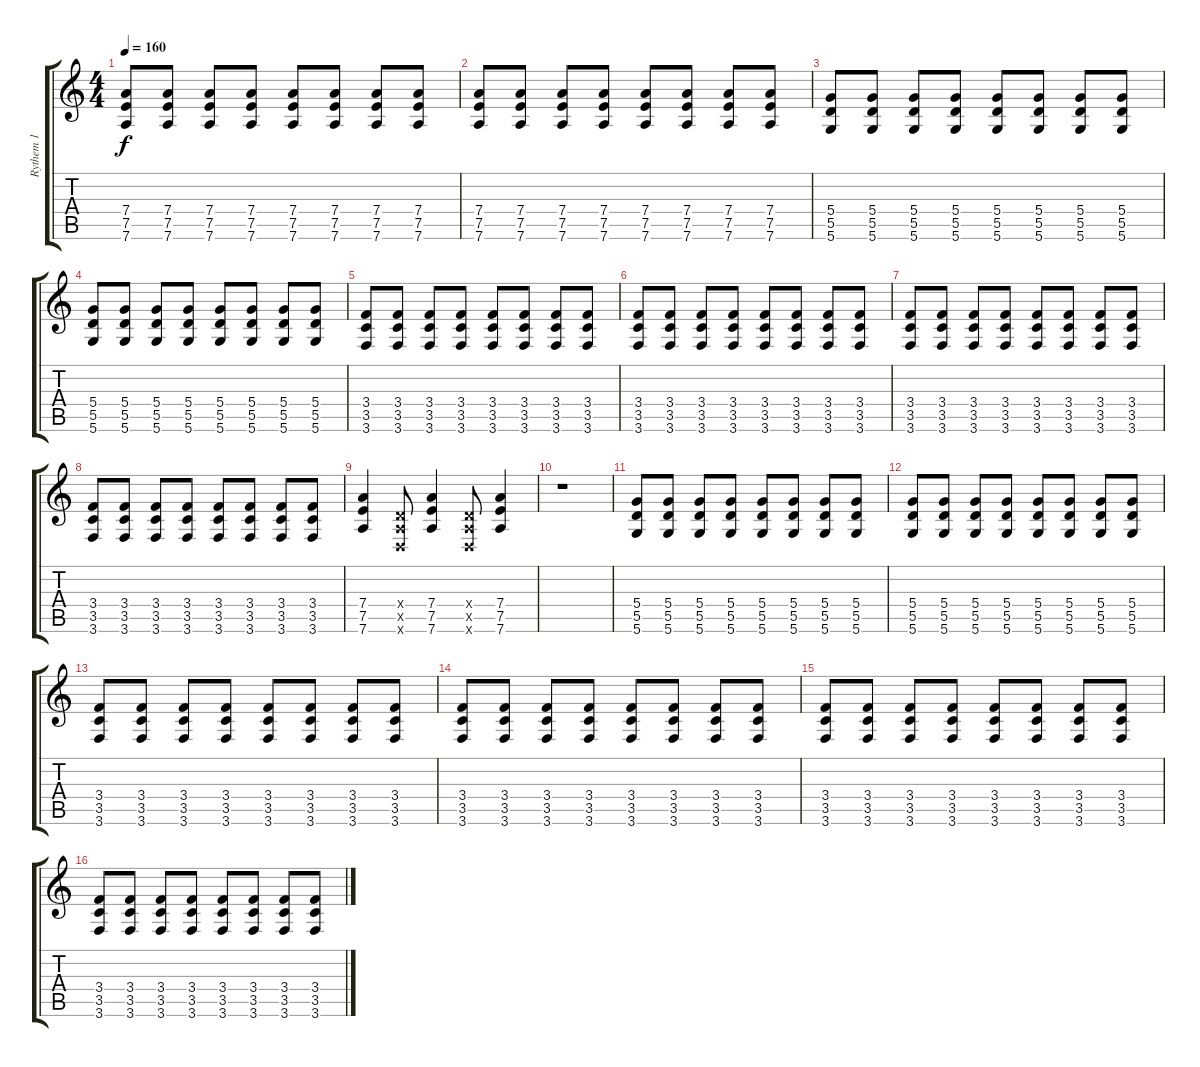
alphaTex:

\track ("Rythem 1" "Rythem 1") {instrument distortionguitar}
\staff {score tabs}
\tuning (E4 B3 G3 D3 A2 D2) {hide}
\ts (4 4)
\tempo 160
\clef g2
\ks c
(7.4 7.5 7.6).8{dy f} (7.4 7.5 7.6).8 (7.4 7.5 7.6).8 (7.4 7.5 7.6).8 (7.4 7.5 7.6).8 (7.4 7.5 7.6).8 (7.4 7.5 7.6).8 (7.4 7.5 7.6).8 |
(7.4 7.5 7.6).8 (7.4 7.5 7.6).8 (7.4 7.5 7.6).8 (7.4 7.5 7.6).8 (7.4 7.5 7.6).8 (7.4 7.5 7.6).8 (7.4 7.5 7.6).8 (7.4 7.5 7.6).8 |
(5.4 5.5 5.6).8 (5.4 5.5 5.6).8 (5.4 5.5 5.6).8 (5.4 5.5 5.6).8 (5.4 5.5 5.6).8 (5.4 5.5 5.6).8 (5.4 5.5 5.6).8 (5.4 5.5 5.6).8 |
(5.4 5.5 5.6).8 (5.4 5.5 5.6).8 (5.4 5.5 5.6).8 (5.4 5.5 5.6).8 (5.4 5.5 5.6).8 (5.4 5.5 5.6).8 (5.4 5.5 5.6).8 (5.4 5.5 5.6).8 |
(3.4 3.5 3.6).8 (3.4 3.5 3.6).8 (3.4 3.5 3.6).8 (3.4 3.5 3.6).8 (3.4 3.5 3.6).8 (3.4 3.5 3.6).8 (3.4 3.5 3.6).8 (3.4 3.5 3.6).8 |
(3.4 3.5 3.6).8 (3.4 3.5 3.6).8 (3.4 3.5 3.6).8 (3.4 3.5 3.6).8 (3.4 3.5 3.6).8 (3.4 3.5 3.6).8 (3.4 3.5 3.6).8 (3.4 3.5 3.6).8 |
(3.4 3.5 3.6).8 (3.4 3.5 3.6).8 (3.4 3.5 3.6).8 (3.4 3.5 3.6).8 (3.4 3.5 3.6).8 (3.4 3.5 3.6).8 (3.4 3.5 3.6).8 (3.4 3.5 3.6).8 |
(3.4 3.5 3.6).8 (3.4 3.5 3.6).8 (3.4 3.5 3.6).8 (3.4 3.5 3.6).8 (3.4 3.5 3.6).8 (3.4 3.5 3.6).8 (3.4 3.5 3.6).8 (3.4 3.5 3.6).8 |
(7.4 7.5 7.6).4 (0.4{x} 0.5{x} 0.6{x}).8 (7.4 7.5 7.6).4 (0.4{x} 0.5{x} 0.6{x}).8 (7.4 7.5 7.6).4 |
r.1 |
(5.4 5.5 5.6).8 (5.4 5.5 5.6).8 (5.4 5.5 5.6).8 (5.4 5.5 5.6).8 (5.4 5.5 5.6).8 (5.4 5.5 5.6).8 (5.4 5.5 5.6).8 (5.4 5.5 5.6).8 |
(5.4 5.5 5.6).8 (5.4 5.5 5.6).8 (5.4 5.5 5.6).8 (5.4 5.5 5.6).8 (5.4 5.5 5.6).8 (5.4 5.5 5.6).8 (5.4 5.5 5.6).8 (5.4 5.5 5.6).8 |
(3.4 3.5 3.6).8 (3.4 3.5 3.6).8 (3.4 3.5 3.6).8 (3.4 3.5 3.6).8 (3.4 3.5 3.6).8 (3.4 3.5 3.6).8 (3.4 3.5 3.6).8 (3.4 3.5 3.6).8 |
(3.4 3.5 3.6).8 (3.4 3.5 3.6).8 (3.4 3.5 3.6).8 (3.4 3.5 3.6).8 (3.4 3.5 3.6).8 (3.4 3.5 3.6).8 (3.4 3.5 3.6).8 (3.4 3.5 3.6).8 |
(3.4 3.5 3.6).8 (3.4 3.5 3.6).8 (3.4 3.5 3.6).8 (3.4 3.5 3.6).8 (3.4 3.5 3.6).8 (3.4 3.5 3.6).8 (3.4 3.5 3.6).8 (3.4 3.5 3.6).8 |
(3.4 3.5 3.6).8 (3.4 3.5 3.6).8 (3.4 3.5 3.6).8 (3.4 3.5 3.6).8 (3.4 3.5 3.6).8 (3.4 3.5 3.6).8 (3.4 3.5 3.6).8 (3.4 3.5 3.6).8
